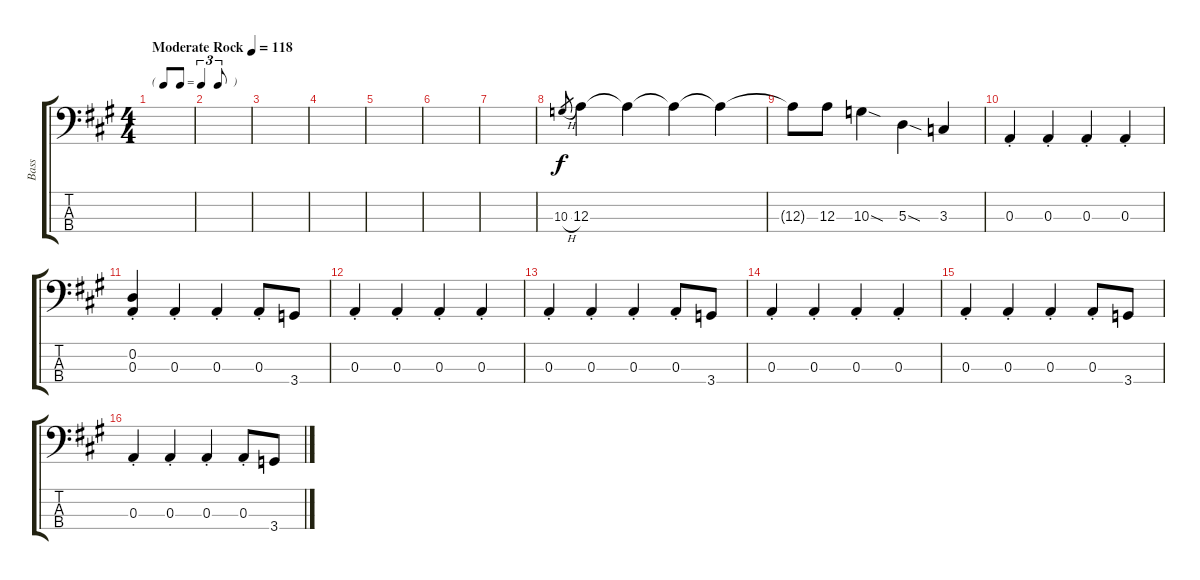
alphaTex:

\track ("Bass" "Bass") {instrument electricbassfinger}
\staff {score tabs}
\tuning (G2 D2 A1 E1) {hide}
\ts (4 4)
\tf triplet8th
\tempo (118 "Moderate Rock")
\clef f4
\ks a
|
|
|
|
|
|
|
10.3{h}.8{gr} 12.3.4 12.3{t}.4 12.3{t}.4 12.3{t}.4 |
12.3{t}.8 12.3.8 10.3{sod}.4 5.3{sod}.4 3.3.4 |
0.3{st}.4 0.3{st}.4 0.3{st}.4 0.3{st}.4 |
(0.2 0.3{st}).4 0.3{st}.4 0.3{st}.4 0.3{st}.8 3.4.8 |
0.3{st}.4 0.3{st}.4 0.3{st}.4 0.3{st}.4 |
0.3{st}.4 0.3{st}.4 0.3{st}.4 0.3{st}.8 3.4.8 |
0.3{st}.4 0.3{st}.4 0.3{st}.4 0.3{st}.4 |
0.3{st}.4 0.3{st}.4 0.3{st}.4 0.3{st}.8 3.4.8 |
0.3{st}.4 0.3{st}.4 0.3{st}.4 0.3{st}.8 3.4.8
